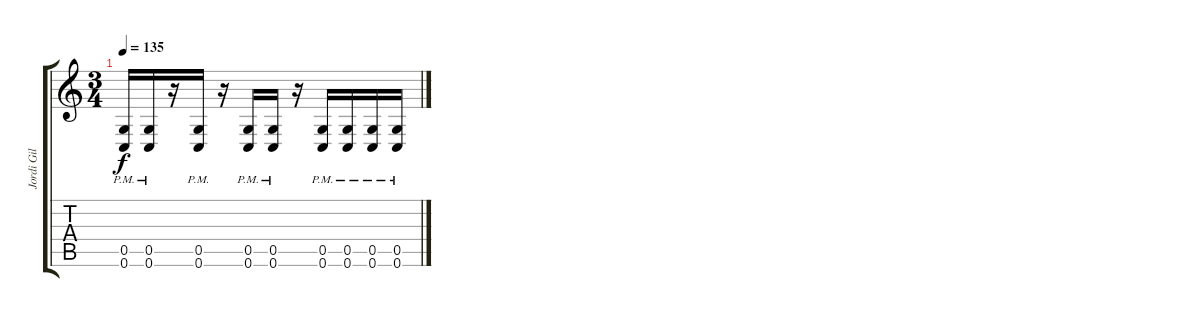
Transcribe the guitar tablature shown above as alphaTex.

\track ("Jordi Gil" "Jordi Gil") {instrument overdrivenguitar}
\staff {score tabs}
\tuning (D4 A3 F3 C3 G2 C2) {hide}
\ts (3 4)
\tempo 135
\clef g2
\ks c
(0.5{pm} 0.6{pm}).16{dy f} (0.5{pm} 0.6{pm}).16 r.16 (0.5{pm} 0.6{pm}).16 r.16 (0.5{pm} 0.6{pm}).16 (0.5{pm} 0.6{pm}).16 r.16 (0.5{pm} 0.6{pm}).16 (0.5{pm} 0.6{pm}).16 (0.5{pm} 0.6{pm}).16 (0.5{pm} 0.6{pm}).16
